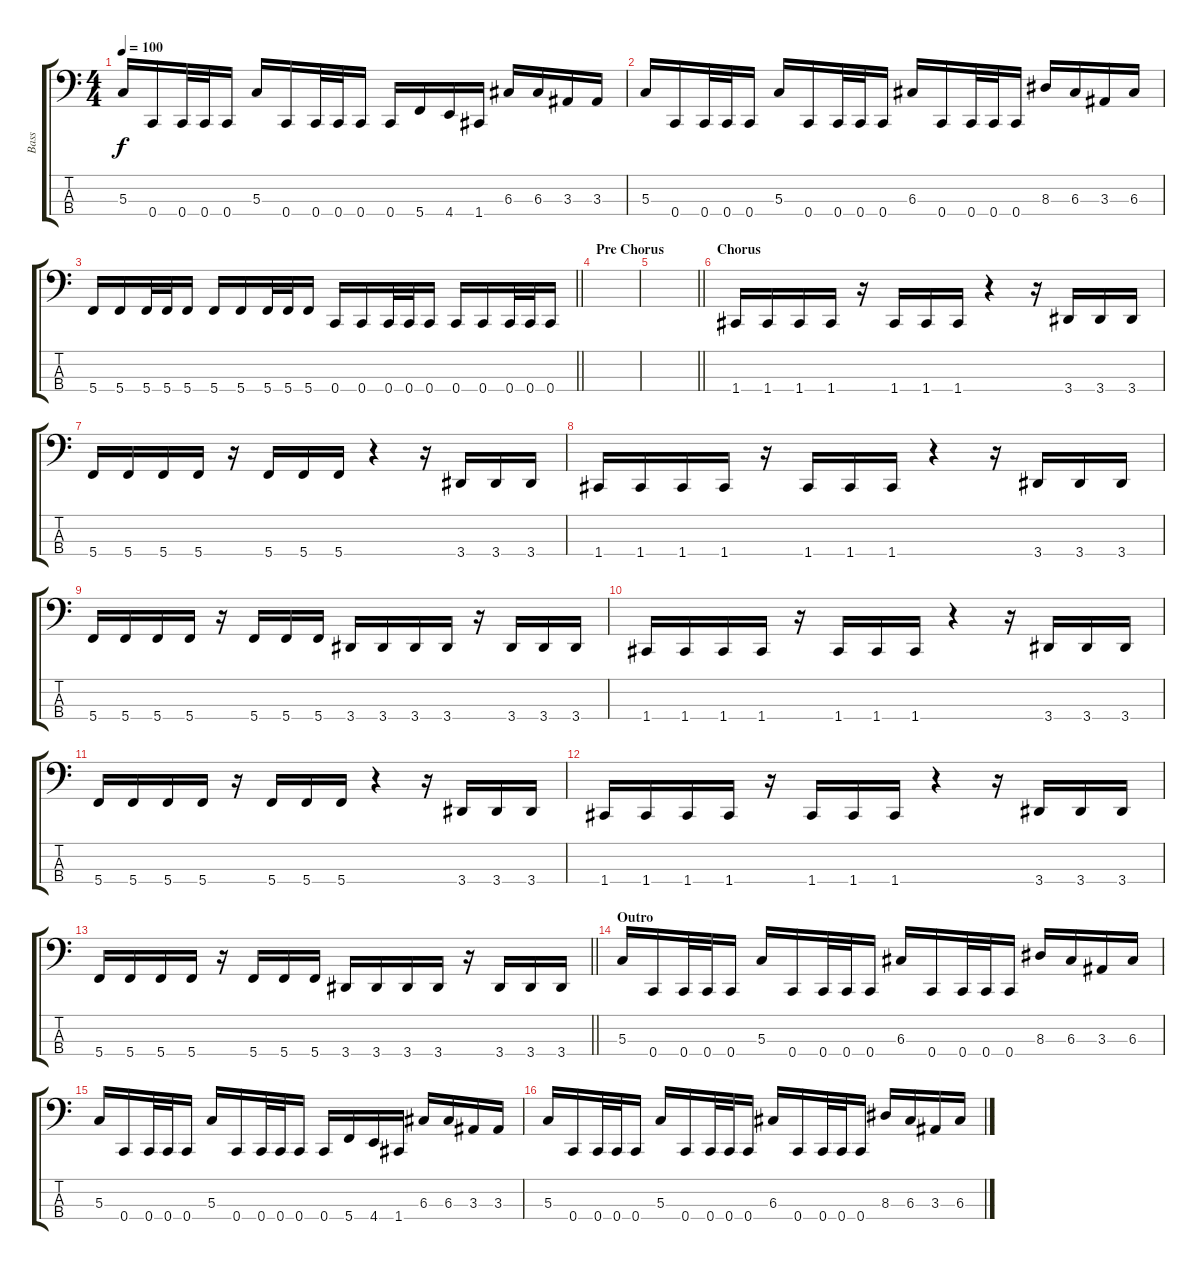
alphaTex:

\track ("Bass" "Bass") {instrument electricbasspick}
\staff {score tabs}
\tuning (F2 C2 G1 C1) {hide}
\ts (4 4)
\tempo 100
\clef f4
\ks c
5.3.16{dy f} 0.4.16 0.4.32 0.4.32 0.4.16 5.3.16 0.4.16 0.4.32 0.4.32 0.4.16 0.4.16 5.4.16 4.4.16 1.4.16 6.3.16 6.3.16 3.3.16 3.3.16 |
5.3.16 0.4.16 0.4.32 0.4.32 0.4.16 5.3.16 0.4.16 0.4.32 0.4.32 0.4.16 6.3.16 0.4.16 0.4.32 0.4.32 0.4.16 8.3.16 6.3.16 3.3.16 6.3.16 |
\barLineRight lightlight
5.4.16 5.4.16 5.4.32 5.4.32 5.4.16 5.4.16 5.4.16 5.4.32 5.4.32 5.4.16 0.4.16 0.4.16 0.4.32 0.4.32 0.4.16 0.4.16 0.4.16 0.4.32 0.4.32 0.4.16 |
\section ("" "Pre Chorus")
|
\barLineRight lightlight
|
\section ("" "Chorus")
1.4.16 1.4.16 1.4.16 1.4.16 r.16 1.4.16 1.4.16 1.4.16 r.4 r.16 3.4.16 3.4.16 3.4.16 |
5.4.16 5.4.16 5.4.16 5.4.16 r.16 5.4.16 5.4.16 5.4.16 r.4 r.16 3.4.16 3.4.16 3.4.16 |
1.4.16 1.4.16 1.4.16 1.4.16 r.16 1.4.16 1.4.16 1.4.16 r.4 r.16 3.4.16 3.4.16 3.4.16 |
5.4.16 5.4.16 5.4.16 5.4.16 r.16 5.4.16 5.4.16 5.4.16 3.4.16 3.4.16 3.4.16 3.4.16 r.16 3.4.16 3.4.16 3.4.16 |
1.4.16 1.4.16 1.4.16 1.4.16 r.16 1.4.16 1.4.16 1.4.16 r.4 r.16 3.4.16 3.4.16 3.4.16 |
5.4.16 5.4.16 5.4.16 5.4.16 r.16 5.4.16 5.4.16 5.4.16 r.4 r.16 3.4.16 3.4.16 3.4.16 |
1.4.16 1.4.16 1.4.16 1.4.16 r.16 1.4.16 1.4.16 1.4.16 r.4 r.16 3.4.16 3.4.16 3.4.16 |
\barLineRight lightlight
5.4.16 5.4.16 5.4.16 5.4.16 r.16 5.4.16 5.4.16 5.4.16 3.4.16 3.4.16 3.4.16 3.4.16 r.16 3.4.16 3.4.16 3.4.16 |
\section ("" "Outro")
5.3.16 0.4.16 0.4.32 0.4.32 0.4.16 5.3.16 0.4.16 0.4.32 0.4.32 0.4.16 6.3.16 0.4.16 0.4.32 0.4.32 0.4.16 8.3.16 6.3.16 3.3.16 6.3.16 |
5.3.16 0.4.16 0.4.32 0.4.32 0.4.16 5.3.16 0.4.16 0.4.32 0.4.32 0.4.16 0.4.16 5.4.16 4.4.16 1.4.16 6.3.16 6.3.16 3.3.16 3.3.16 |
5.3.16 0.4.16 0.4.32 0.4.32 0.4.16 5.3.16 0.4.16 0.4.32 0.4.32 0.4.16 6.3.16 0.4.16 0.4.32 0.4.32 0.4.16 8.3.16 6.3.16 3.3.16 6.3.16
